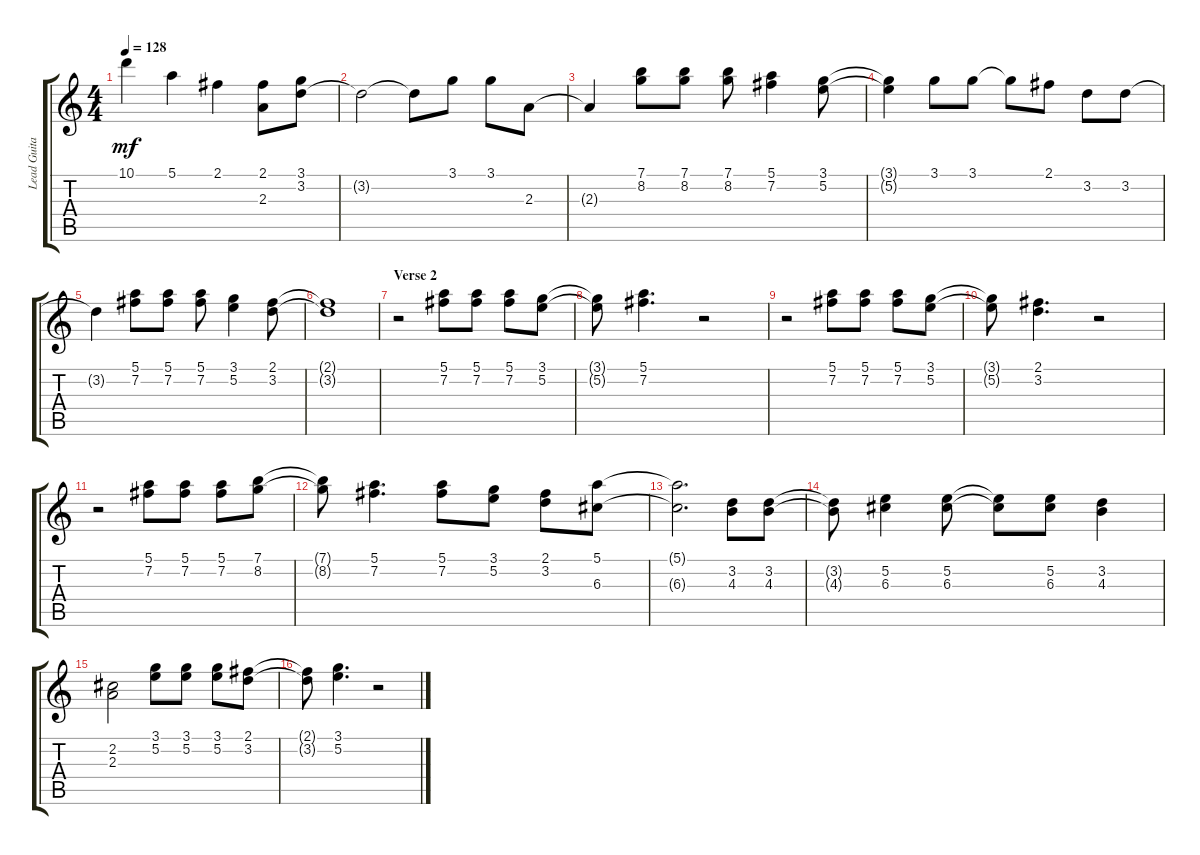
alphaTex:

\track ("Lead Guitar" "Lead Guita") {instrument electricguitarclean}
\staff {score tabs}
\tuning (E4 B3 G3 D3 A2 E2) {hide}
\ts (4 4)
\tempo 128
\clef g2
\ks c
10.1.4{dy mf} 5.1.4 2.1.4 (2.1 2.3).8 (3.1 3.2).8 |
3.2{t}.2 3.2{t}.8 3.1.8 3.1.8 2.3.8 |
2.3{t}.4 (7.1 8.2).8 (7.1 8.2).8 (7.1 8.2).8 (5.1 7.2).4 (3.1 5.2).8 |
(3.1{t} 5.2{t}).4 3.1.8 3.1.8 3.1{t}.8 2.1.8 3.2.8 3.2.8 |
3.2{t}.4 (5.1 7.2).8 (5.1 7.2).8 (5.1 7.2).8 (3.1 5.2).4 (2.1 3.2).8 |
(2.1{t} 3.2{t}).1 |
\section ("" "Verse 2")
r.2 (5.1 7.2).8 (5.1 7.2).8 (5.1 7.2).8 (3.1 5.2).8 |
(3.1{t} 5.2{t}).8 (5.1 7.2).4{d} r.2 |
r.2 (5.1 7.2).8 (5.1 7.2).8 (5.1 7.2).8 (3.1 5.2).8 |
(3.1{t} 5.2{t}).8 (2.1 3.2).4{d} r.2 |
r.2 (5.1 7.2).8 (5.1 7.2).8 (5.1 7.2).8 (7.1 8.2).8 |
(7.1{t} 8.2{t}).8 (5.1 7.2).4{d} (5.1 7.2).8 (3.1 5.2).8 (2.1 3.2).8 (5.1 6.3).8 |
(5.1{t} 6.3{t}).2{d} (3.2 4.3).8 (3.2 4.3).8 |
(3.2{t} 4.3{t}).8 (5.2 6.3).4 (5.2 6.3).8 (5.2{t} 6.3{t}).8 (5.2 6.3).8 (3.2 4.3).4 |
(2.2 2.3).2 (3.1 5.2).8 (3.1 5.2).8 (3.1 5.2).8 (2.1 3.2).8 |
(2.1{t} 3.2{t}).8 (3.1 5.2).4{d} r.2
